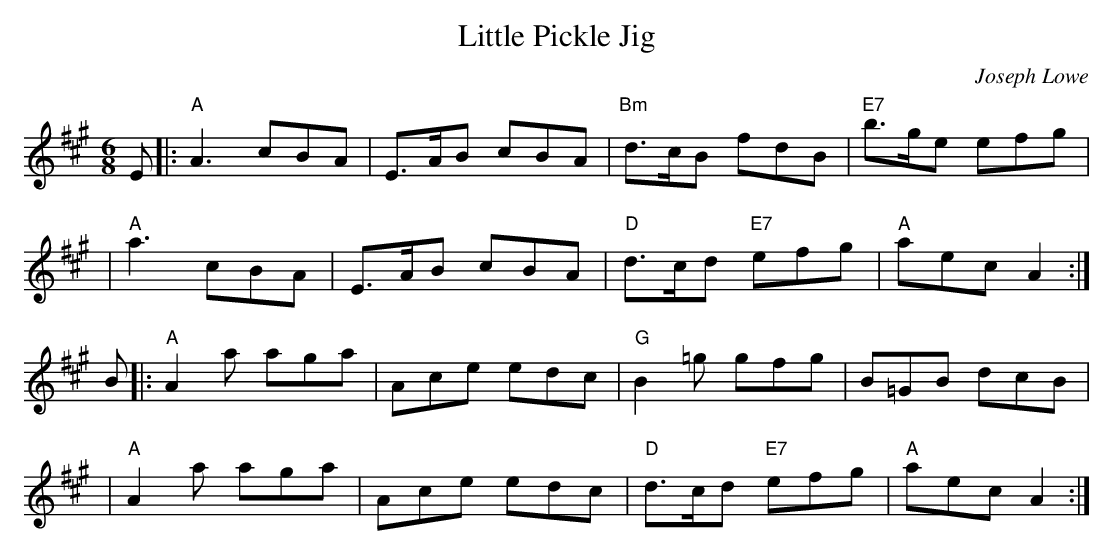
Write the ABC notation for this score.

X:1
T: Little Pickle Jig
C: Joseph Lowe
M: 6/8
L: 1/8
K: A
E |: "A"A3 cBA | E>AB cBA | "Bm"d>cB fdB | "E7"b>ge efg |
  |  "A"a3 cBA | E>AB cBA | "D"d>cd "E7"efg | "A"aec A2 :|
B |: "A"A2a aga | Ace edc | "G"B2=g gfg | B=GB dcB |
  |  "A"A2a aga | Ace edc | "D"d>cd "E7"efg | "A"aec A2 :|
